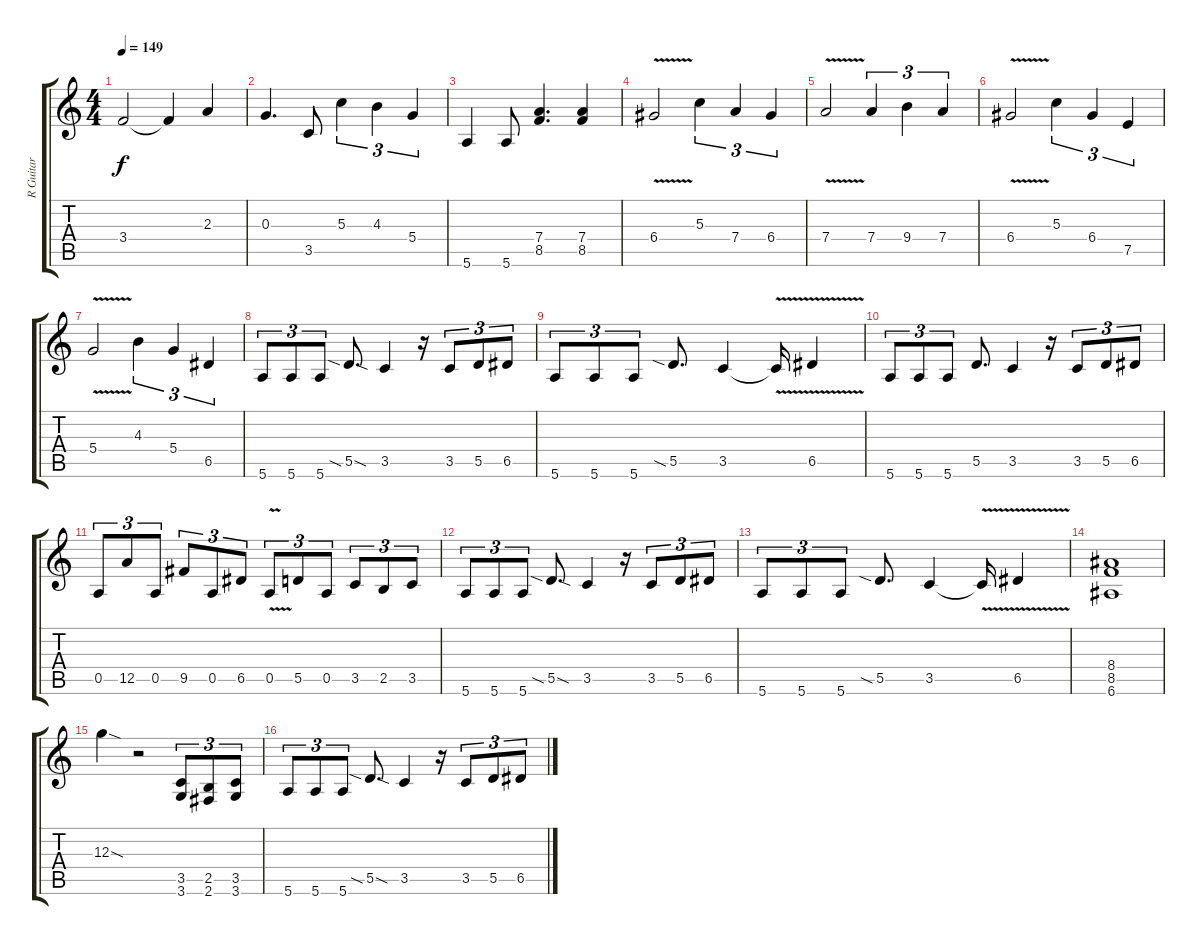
\track ("R Guitar" "R Guitar") {instrument distortionguitar}
\staff {score tabs}
\tuning (E4 B3 G3 D3 A2 E2) {hide}
\ts (4 4)
\tempo 149
\clef g2
\ks c
3.4.2{dy f} 3.4{t}.4 2.3.4 |
0.3.4{d} 3.5.8 5.3.4{tu (3 2)} 4.3.4{tu (3 2)} 5.4.4{tu (3 2)} |
5.6.4 5.6.8 (7.4 8.5).4{d} (7.4 8.5).4 |
6.4{v}.2 5.3.4{tu (3 2)} 7.4.4{tu (3 2)} 6.4.4{tu (3 2)} |
7.4{v}.2 7.4.4{tu (3 2)} 9.4.4{tu (3 2)} 7.4.4{tu (3 2)} |
6.4{v}.2 5.3.4{tu (3 2)} 6.4.4{tu (3 2)} 7.5.4{tu (3 2)} |
5.4{v}.2 4.3.4{tu (3 2)} 5.4.4{tu (3 2)} 6.5.4{tu (3 2)} |
5.6.8{tu (3 2)} 5.6.8{tu (3 2)} 5.6.8{tu (3 2)} 5.5{sia sod}.8{d} 3.5.4 r.16 3.5.8{tu (3 2)} 5.5.8{tu (3 2)} 6.5.8{tu (3 2)} |
5.6.8{tu (3 2)} 5.6.8{tu (3 2)} 5.6.8{tu (3 2)} 5.5{sia}.8{d} 3.5.4 3.5{v t}.16 6.5{v}.4 |
5.6.8{tu (3 2)} 5.6.8{tu (3 2)} 5.6.8{tu (3 2)} 5.5.8{d} 3.5.4 r.16 3.5.8{tu (3 2)} 5.5.8{tu (3 2)} 6.5.8{tu (3 2)} |
0.5.8{tu (3 2)} 12.5.8{tu (3 2)} 0.5.8{tu (3 2)} 9.5.8{tu (3 2)} 0.5.8{tu (3 2)} 6.5.8{tu (3 2)} 0.5{v}.8{tu (3 2)} 5.5.8{tu (3 2)} 0.5.8{tu (3 2)} 3.5.8{tu (3 2)} 2.5.8{tu (3 2)} 3.5.8{tu (3 2)} |
5.6.8{tu (3 2)} 5.6.8{tu (3 2)} 5.6.8{tu (3 2)} 5.5{sia sod}.8{d} 3.5.4 r.16 3.5.8{tu (3 2)} 5.5.8{tu (3 2)} 6.5.8{tu (3 2)} |
5.6.8{tu (3 2)} 5.6.8{tu (3 2)} 5.6.8{tu (3 2)} 5.5{sia}.8{d} 3.5.4 3.5{v t}.16 6.5{v}.4 |
(8.4 8.5 6.6).1 |
12.3{sod}.4 r.2 (3.5 3.6).8{tu (3 2)} (2.5 2.6).8{tu (3 2)} (3.5 3.6).8{tu (3 2)} |
5.6.8{tu (3 2)} 5.6.8{tu (3 2)} 5.6.8{tu (3 2)} 5.5{sia sod}.8{d} 3.5.4 r.16 3.5.8{tu (3 2)} 5.5.8{tu (3 2)} 6.5.8{tu (3 2)}
